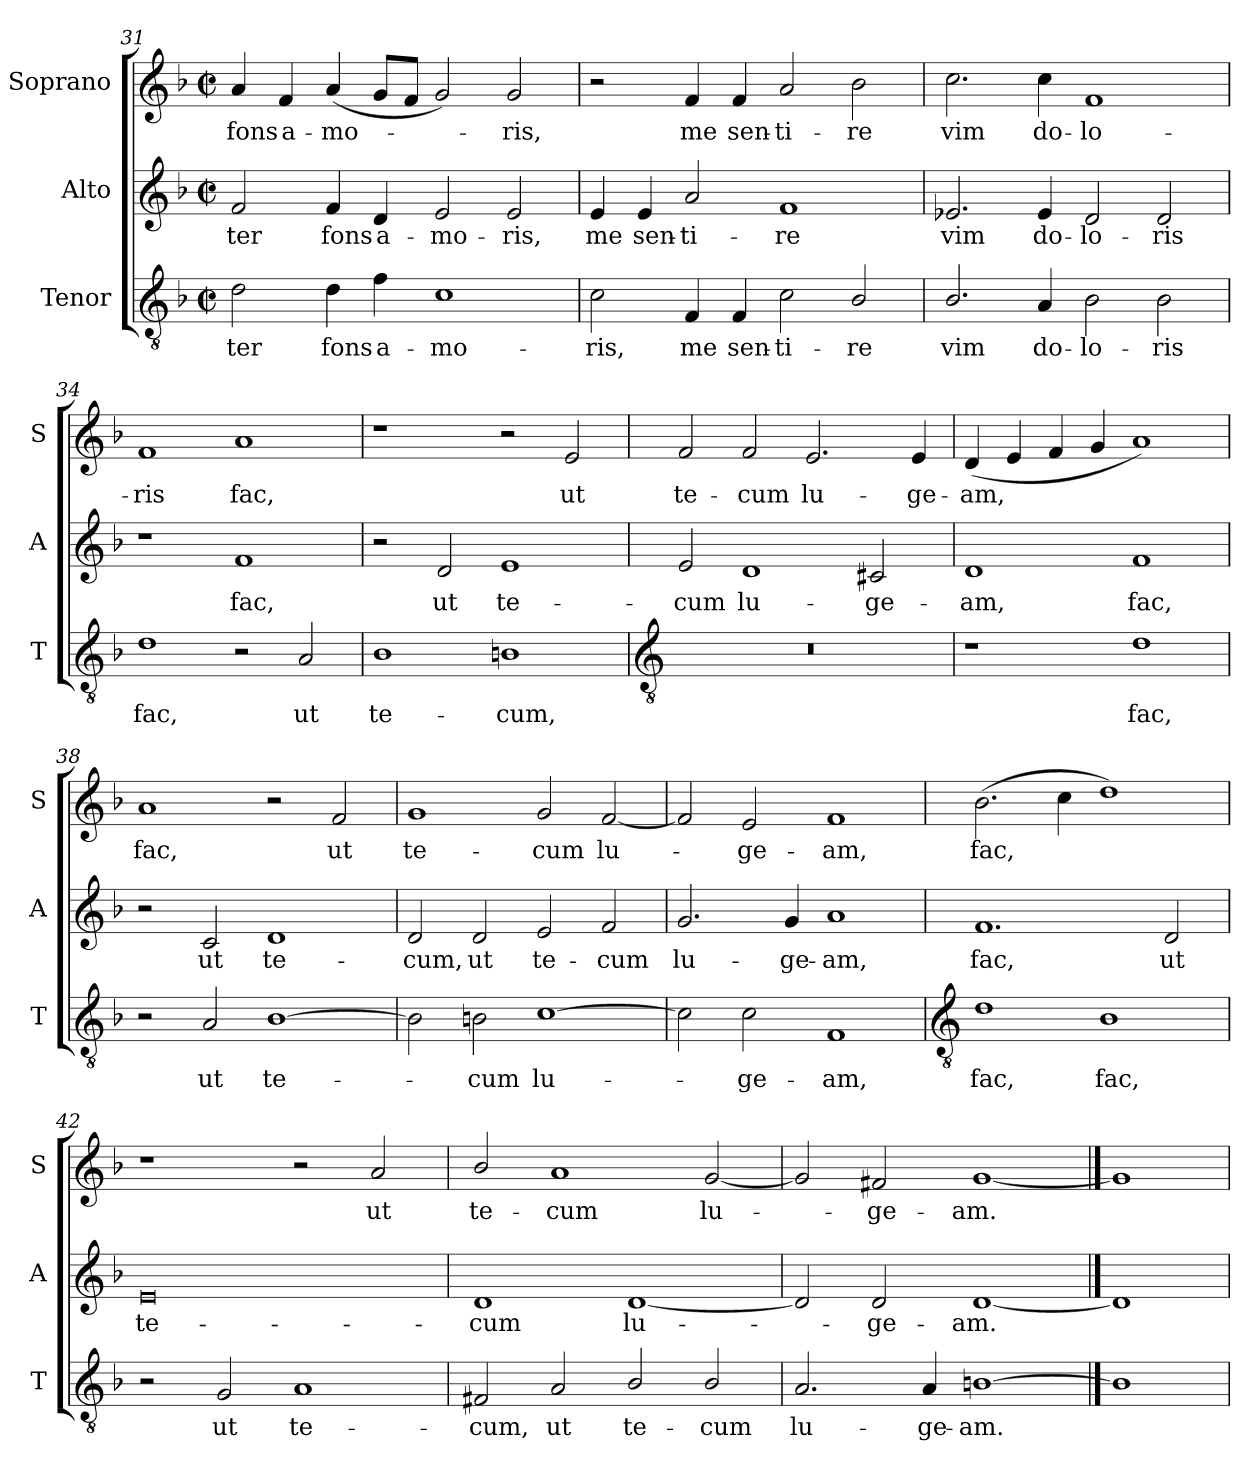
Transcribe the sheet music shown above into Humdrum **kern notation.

**kern	**text	**kern	**text	**kern	**text
*part3	*part3	*part2	*part2	*part1	*part1
*staff3	*staff3	*staff2	*staff2	*staff1	*staff1
*I"Tenor	*	*I"Alto	*	*I"Soprano	*
*I'T	*	*I'A	*	*I'S	*
!!LO:LB:g=z
*clefGv2	*	*clefG2	*	*clefG2	*
*k[b-]	*	*k[b-]	*	*k[b-]	*
*F:	*	*F:	*	*F:	*
*M4/2	*	*M4/2	*	*M4/2	*
*met(c|)	*	*met(c|)	*	*met(c|)	*
=31	=31	=31	=31	=31	=31
!	!LO:LY:b	!	!LO:LY:b	!	!LO:LY:b
2d	-ter	2f	-ter	4a	fons
!	!	!	!	!	!LO:LY:b
.	.	.	.	4f	a-
!	!LO:LY:b	!	!LO:LY:b	!	!LO:LY:b
4d	fons	4f	fons	(<4a	-mo-
!	!LO:LY:b	!	!LO:LY:b	!	!
4f	a-	4d	a-	8gL	.
.	.	.	.	8fJ	.
!	!LO:LY:b	!	!LO:LY:b	!	!
1c	-mo-	2e	-mo-	2g)	.
!	!	!	!LO:LY:b	!	!LO:LY:b
.	.	2e	-ris,	2g	ris,
=32	=32	=32	=32	=32	=32
!	!LO:LY:b	!	!LO:LY:b	!	!
2c	-ris,	4e	me	2r	.
!	!	!	!LO:LY:b	!	!
.	.	4e	sen-	.	.
!	!LO:LY:b	!	!LO:LY:b	!	!LO:LY:b
4F	me	2a	-ti-	4f	me
!	!LO:LY:b	!	!	!	!LO:LY:b
4F	sen-	.	.	4f	sen-
!	!LO:LY:b	!	!LO:LY:b	!	!LO:LY:b
2c	-ti-	1f	-re	2a	-ti-
!	!LO:LY:b	!	!	!	!LO:LY:b
2B-/	-re	.	.	2b-	-re
=33	=33	=33	=33	=33	=33
!	!LO:LY:b	!	!LO:LY:b	!	!LO:LY:b
2.B-/	vim	2.e-X	vim	2.cc	vim
!	!LO:LY:b	!	!LO:LY:b	!	!LO:LY:b
4A	do-	4e-	do-	4cc	do-
!	!LO:LY:b	!	!LO:LY:b	!	!LO:LY:b
2B-	-lo-	2d	-lo-	1f	-lo-
!	!LO:LY:b	!	!LO:LY:b	!	!
2B-	-ris	2d	-ris	.	.
=34	=34	=34	=34	=34	=34
!	!LO:LY:b	!	!	!	!LO:LY:b
1d	fac,	1r	.	1f	-ris
!	!	!	!LO:LY:b	!	!LO:LY:b
2r	.	1f	fac,	1a	fac,
!	!LO:LY:b	!	!	!	!
2A	ut	.	.	.	.
=35	=35	=35	=35	=35	=35
!	!LO:LY:b	!	!	!	!
1B-	te-	2r	.	1r	.
!	!	!	!LO:LY:b	!	!
.	.	2d	ut	.	.
!	!LO:LY:b	!	!LO:LY:b	!	!
1Bn	-cum,	1e	te-	2r	.
!	!	!	!	!	!LO:LY:b
.	.	.	.	2e	ut
!!LO:LB:g=z
=36	=36	=36	=36	=36	=36
*clefGv2	*	*	*	*	*
!	!	!	!LO:LY:b	!	!LO:LY:b
0r	.	2e	-cum	2f	te-
!	!	!	!LO:LY:b	!	!LO:LY:b
.	.	1d	lu-	2f	-cum
!	!	!	!	!	!LO:LY:b
.	.	.	.	2.e	lu-
!	!	!	!LO:LY:b	!	!
.	.	2c#X	-ge-	.	.
!	!	!	!	!	!LO:LY:b
.	.	.	.	4e	-ge-
=37	=37	=37	=37	=37	=37
!	!	!	!LO:LY:b	!	!LO:LY:b
1r	.	1d	-am,	(<4d	-am,
.	.	.	.	4e	.
.	.	.	.	4f	.
.	.	.	.	4g	.
!	!LO:LY:b	!	!LO:LY:b	!	!
1d	fac,	1f	fac,	1a)	.
=38	=38	=38	=38	=38	=38
!	!	!	!	!	!LO:LY:b
2r	.	2r	.	1a	fac,
!	!LO:LY:b	!	!LO:LY:b	!	!
2A	ut	2c	ut	.	.
!	!LO:LY:b	!	!LO:LY:b	!	!
[1B-	te-	1d	te-	2r	.
!	!	!	!	!	!LO:LY:b
.	.	.	.	2f	ut
=39	=39	=39	=39	=39	=39
!	!	!	!LO:LY:b	!	!LO:LY:b
2B-]	.	2d	-cum,	1g	te-
!	!LO:LY:b	!	!LO:LY:b	!	!
2Bn	cum	2d	ut	.	.
!	!LO:LY:b	!	!LO:LY:b	!	!LO:LY:b
[1c	lu-	2e	te-	2g	-cum
!	!	!	!LO:LY:b	!	!LO:LY:b
.	.	2f	-cum	[2f	lu-
=40	=40	=40	=40	=40	=40
!	!	!	!LO:LY:b	!	!
2c]	.	2.g	lu-	2f]	.
!	!LO:LY:b	!	!	!	!LO:LY:b
2c	ge-	.	.	2e	ge-
!	!	!	!LO:LY:b	!	!
.	.	4g	-ge-	.	.
!	!LO:LY:b	!	!LO:LY:b	!	!LO:LY:b
1F	-am,	1a	-am,	1f	-am,
!!LO:LB:g=z
=41	=41	=41	=41	=41	=41
*clefGv2	*	*	*	*	*
!	!LO:LY:b	!	!LO:LY:b	!	!LO:LY:b
1d	fac,	1.f	fac,	(>2.b-	fac,
.	.	.	.	4cc	.
!	!LO:LY:b	!	!	!	!
1B-	fac,	.	.	1dd)	.
!	!	!	!LO:LY:b	!	!
.	.	2d	ut	.	.
=42	=42	=42	=42	=42	=42
!	!	!	!LO:LY:b	!	!
2r	.	0e	te-	1r	.
!	!LO:LY:b	!	!	!	!
2G	ut	.	.	.	.
!	!LO:LY:b	!	!	!	!
1A	te-	.	.	2r	.
!	!	!	!	!	!LO:LY:b
.	.	.	.	2a	ut
=43	=43	=43	=43	=43	=43
!	!LO:LY:b	!	!LO:LY:b	!	!LO:LY:b
2F#X	-cum,	1d	-cum	2b-/	te-
!	!LO:LY:b	!	!	!	!LO:LY:b
2A	ut	.	.	1a	-cum
!	!LO:LY:b	!	!LO:LY:b	!	!
2B-/	te-	[1d	lu-	.	.
!	!LO:LY:b	!	!	!	!LO:LY:b
2B-/	-cum	.	.	[2g	lu-
=44	=44	=44	=44	=44	=44
!	!LO:LY:b	!	!	!	!
2.A	lu-	2d]	.	2g]	.
!	!	!	!LO:LY:b	!	!LO:LY:b
.	.	2d	ge-	2f#X	ge-
!	!LO:LY:b	!	!	!	!
4A	-ge-	.	.	.	.
!	!LO:LY:b	!	!LO:LY:b	!	!LO:LY:b
[1Bn	-am.	[1d	-am.	[1g	-am.
==45	==45	==45	==45	==45	==45
1B]	.	1d]	.	1g]	.
=	=	=	=	=	=
*-	*-	*-	*-	*-	*-
